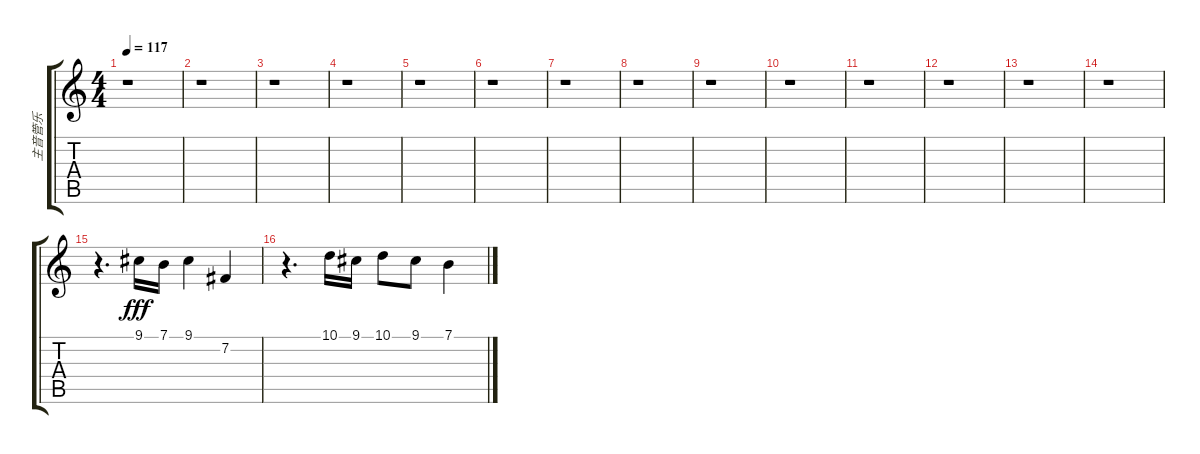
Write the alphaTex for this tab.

\track ("主音管乐" "主音管乐") {instrument synthbrass1}
\staff {score tabs}
\tuning (E4 B3 G3 D3 A2 E2) {hide}
\ts (4 4)
\tempo 117
\clef g2
\ks c
r.1{dy f} |
r.1 |
r.1 |
r.1 |
r.1 |
r.1 |
r.1 |
r.1 |
r.1 |
r.1 |
r.1 |
r.1 |
r.1 |
r.1 |
r.4{d} 9.1.16{dy fff} 7.1.16 9.1.4 7.2.4 |
r.4{d} 10.1.16 9.1.16 10.1.8 9.1.8 7.1.4
